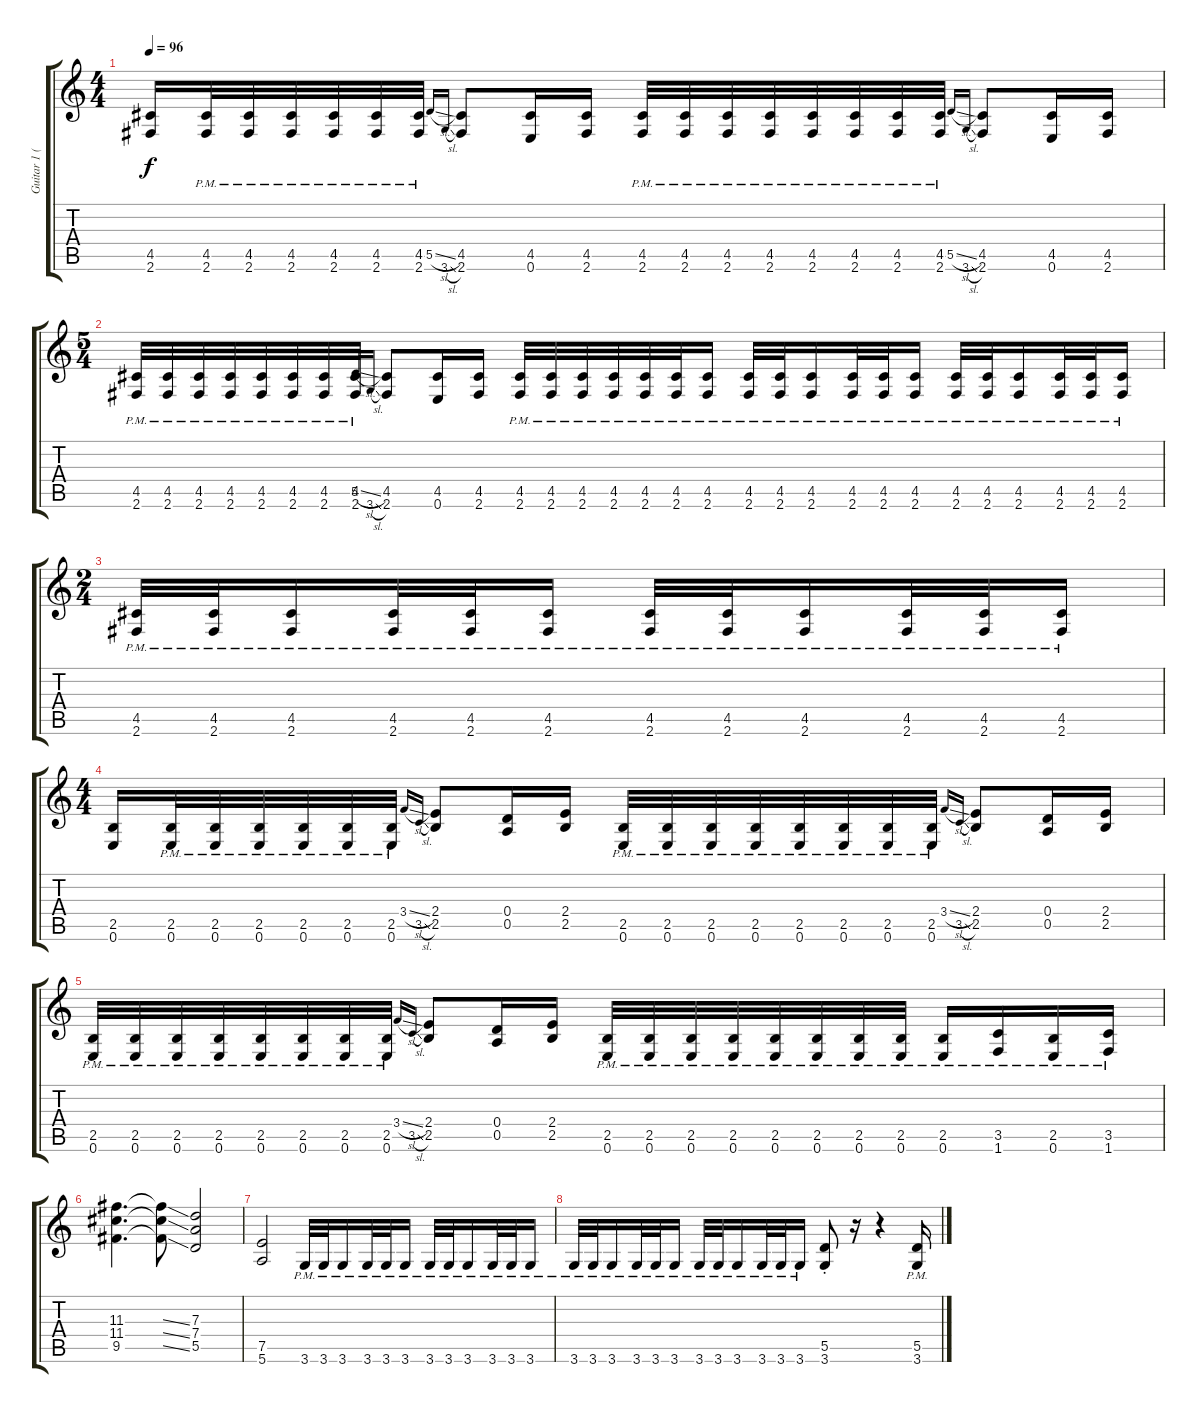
\track ("Guitar 1 (Distortion)" "Guitar 1 (") {instrument distortionguitar}
\staff {score tabs}
\tuning (E4 B3 G3 D3 A2 E2) {hide}
\ts (4 4)
\tempo 96
\clef g2
\ks c
(4.5 2.6).16{dy f} (4.5{pm} 2.6{pm}).32 (4.5{pm} 2.6{pm}).32 (4.5{pm} 2.6{pm}).32 (4.5{pm} 2.6{pm}).32 (4.5{pm} 2.6{pm}).32 (4.5{pm} 2.6{pm}).32 5.5{sl}.16{gr onbeat} 3.6{sl}.16{gr onbeat} (4.5 2.6).8 (4.5 0.6).16 (4.5 2.6).16 (4.5{pm} 2.6{pm}).32 (4.5{pm} 2.6{pm}).32 (4.5{pm} 2.6{pm}).32 (4.5{pm} 2.6{pm}).32 (4.5{pm} 2.6{pm}).32 (4.5{pm} 2.6{pm}).32 (4.5{pm} 2.6{pm}).32 (4.5{pm} 2.6{pm}).32 5.5{sl}.16{gr onbeat} 3.6{sl}.16{gr onbeat} (4.5 2.6).8 (4.5 0.6).16 (4.5 2.6).16 |
\ts (5 4)
(4.5{pm} 2.6{pm}).32 (4.5{pm} 2.6{pm}).32 (4.5{pm} 2.6{pm}).32 (4.5{pm} 2.6{pm}).32 (4.5{pm} 2.6{pm}).32 (4.5{pm} 2.6{pm}).32 (4.5{pm} 2.6{pm}).32 (4.5{pm} 2.6{pm}).32 5.5{sl}.16{gr onbeat} 3.6{sl}.16{gr onbeat} (4.5 2.6).8 (4.5 0.6).16 (4.5 2.6).16 (4.5{pm} 2.6{pm}).32 (4.5{pm} 2.6{pm}).32 (4.5{pm} 2.6{pm}).32 (4.5{pm} 2.6{pm}).32 (4.5{pm} 2.6{pm}).32 (4.5{pm} 2.6{pm}).32 (4.5{pm} 2.6{pm}).16 (4.5{pm} 2.6{pm}).32 (4.5{pm} 2.6{pm}).32 (4.5{pm} 2.6{pm}).16 (4.5{pm} 2.6{pm}).32 (4.5{pm} 2.6{pm}).32 (4.5{pm} 2.6{pm}).16 (4.5{pm} 2.6{pm}).32 (4.5{pm} 2.6{pm}).32 (4.5{pm} 2.6{pm}).16 (4.5{pm} 2.6{pm}).32 (4.5{pm} 2.6{pm}).32 (4.5{pm} 2.6{pm}).16 |
\ts (2 4)
(4.5{pm} 2.6{pm}).32 (4.5{pm} 2.6{pm}).32 (4.5{pm} 2.6{pm}).16 (4.5{pm} 2.6{pm}).32 (4.5{pm} 2.6{pm}).32 (4.5{pm} 2.6{pm}).16 (4.5{pm} 2.6{pm}).32 (4.5{pm} 2.6{pm}).32 (4.5{pm} 2.6{pm}).16 (4.5{pm} 2.6{pm}).32 (4.5{pm} 2.6{pm}).32 (4.5{pm} 2.6{pm}).16 |
\ts (4 4)
(2.5 0.6).16 (2.5{pm} 0.6{pm}).32 (2.5{pm} 0.6{pm}).32 (2.5{pm} 0.6{pm}).32 (2.5{pm} 0.6{pm}).32 (2.5{pm} 0.6{pm}).32 (2.5 0.6{pm}).32 3.4{sl}.16{gr onbeat} 3.5{sl}.16{gr onbeat} (2.4 2.5).8 (0.4 0.5).16 (2.4 2.5).16 (2.5{pm} 0.6{pm}).32 (2.5{pm} 0.6{pm}).32 (2.5{pm} 0.6{pm}).32 (2.5{pm} 0.6{pm}).32 (2.5{pm} 0.6{pm}).32 (2.5{pm} 0.6{pm}).32 (2.5{pm} 0.6{pm}).32 (2.5{pm} 0.6{pm}).32 3.4{sl}.16{gr onbeat} 3.5{sl}.16{gr onbeat} (2.4 2.5).8 (0.4 0.5).16 (2.4 2.5).16 |
(2.5{pm} 0.6{pm}).32 (2.5{pm} 0.6{pm}).32 (2.5{pm} 0.6{pm}).32 (2.5{pm} 0.6{pm}).32 (2.5{pm} 0.6{pm}).32 (2.5{pm} 0.6{pm}).32 (2.5{pm} 0.6{pm}).32 (2.5{pm} 0.6{pm}).32 3.4{sl}.16{gr onbeat} 3.5{sl}.16{gr onbeat} (2.4 2.5).8 (0.4 0.5).16 (2.4 2.5).16 (2.5{pm} 0.6{pm}).32 (2.5{pm} 0.6{pm}).32 (2.5{pm} 0.6{pm}).32 (2.5{pm} 0.6{pm}).32 (2.5{pm} 0.6{pm}).32 (2.5{pm} 0.6{pm}).32 (2.5{pm} 0.6{pm}).32 (2.5{pm} 0.6{pm}).32 (2.5{pm} 0.6{pm}).16 (3.5{pm} 1.6{pm}).16 (2.5{pm} 0.6{pm}).16 (3.5{pm} 1.6{pm}).16 |
(11.3 11.4 9.5).4{d} (11.3{ss t} 11.4{ss t} 9.5{ss t}).8 (7.3 7.4 5.5).2 |
(7.5 5.6).2 3.6{pm}.32 3.6{pm}.32 3.6{pm}.16 3.6{pm}.32 3.6{pm}.32 3.6{pm}.16 3.6{pm}.32 3.6{pm}.32 3.6{pm}.16 3.6{pm}.32 3.6{pm}.32 3.6{pm}.16 |
3.6{pm}.32 3.6{pm}.32 3.6{pm}.16 3.6{pm}.32 3.6{pm}.32 3.6{pm}.16 3.6{pm}.32 3.6{pm}.32 3.6{pm}.16 3.6{pm}.32 3.6{pm}.32 3.6{pm}.16 (5.5{st} 3.6{st}).8 r.16 r.4 (5.5{pm} 3.6{pm}).16
